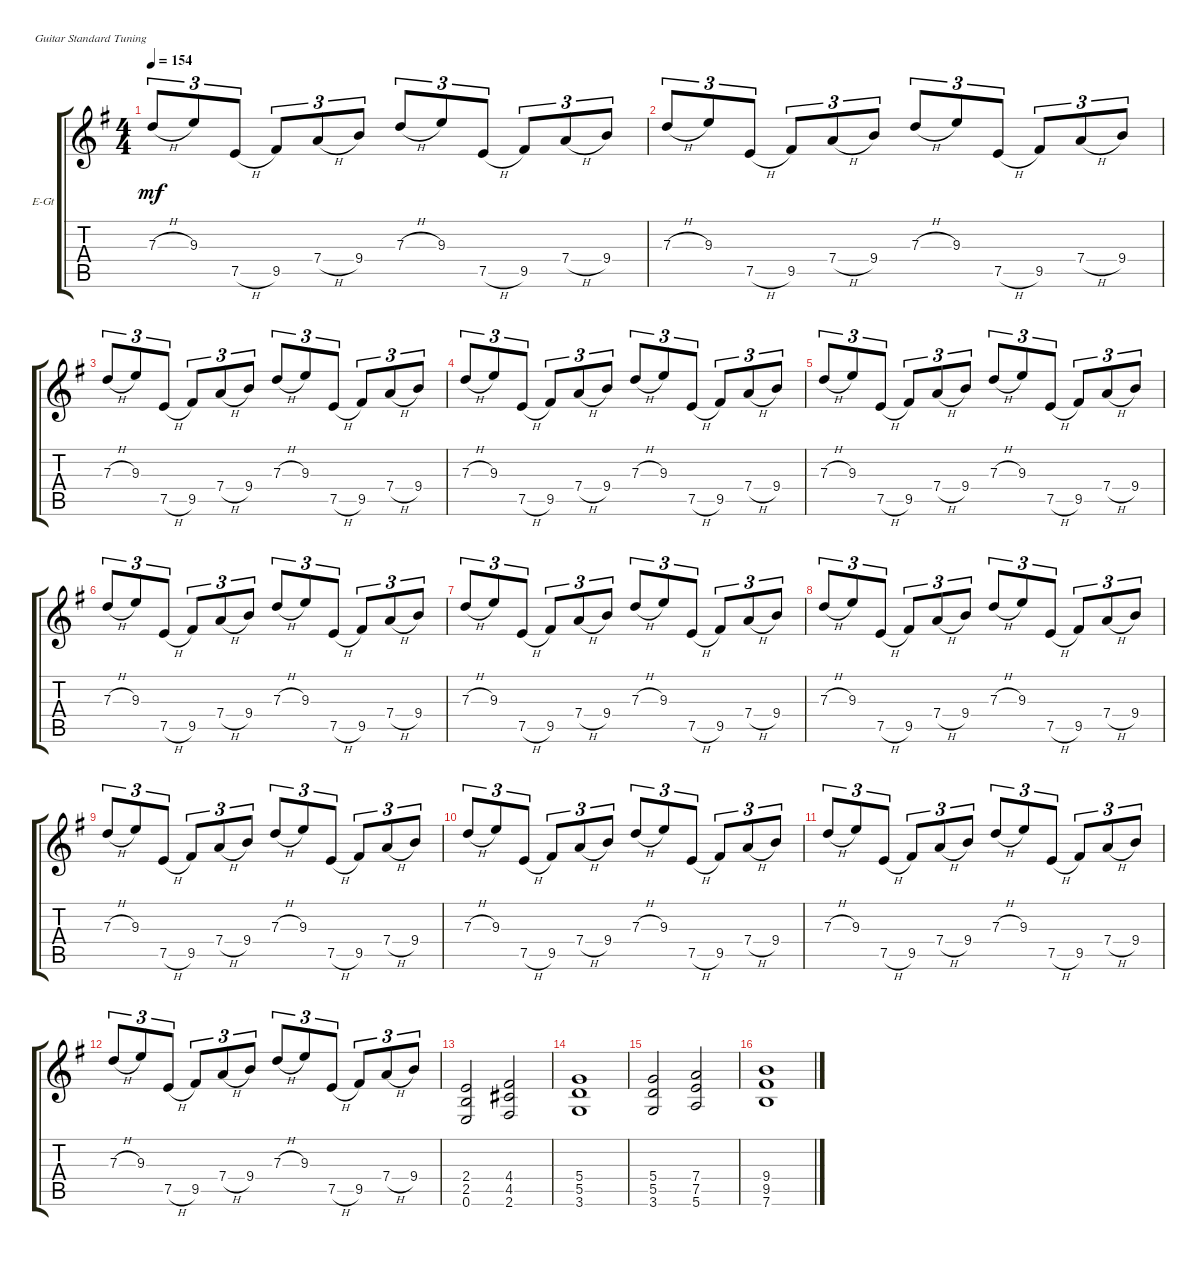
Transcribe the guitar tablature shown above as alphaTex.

\defaultSystemsLayout 4
\bracketExtendMode groupsimilarinstruments
\firstSystemTrackNameOrientation horizontal
\otherSystemsTrackNameOrientation horizontal
\track ("Electric Guitar" "E-Gt") {instrument distortionguitar}
\staff {score tabs}
\tuning (E4 B3 G3 D3 A2 E2)
\ts (4 4)
\tempo 154
\clef g2
\ks g
7.3{h}.8{tu (3 2) dy mf} 9.3.8{tu (3 2)} 7.5{h}.8{tu (3 2)} 9.5.8{tu (3 2)} 7.4{h}.8{tu (3 2)} 9.4.8{tu (3 2)} 7.3{h}.8{tu (3 2)} 9.3.8{tu (3 2)} 7.5{h}.8{tu (3 2)} 9.5.8{tu (3 2)} 7.4{h}.8{tu (3 2)} 9.4.8{tu (3 2)} |
7.3{h}.8{tu (3 2)} 9.3.8{tu (3 2)} 7.5{h}.8{tu (3 2)} 9.5.8{tu (3 2)} 7.4{h}.8{tu (3 2)} 9.4.8{tu (3 2)} 7.3{h}.8{tu (3 2)} 9.3.8{tu (3 2)} 7.5{h}.8{tu (3 2)} 9.5.8{tu (3 2)} 7.4{h}.8{tu (3 2)} 9.4.8{tu (3 2)} |
7.3{h}.8{tu (3 2)} 9.3.8{tu (3 2)} 7.5{h}.8{tu (3 2)} 9.5.8{tu (3 2)} 7.4{h}.8{tu (3 2)} 9.4.8{tu (3 2)} 7.3{h}.8{tu (3 2)} 9.3.8{tu (3 2)} 7.5{h}.8{tu (3 2)} 9.5.8{tu (3 2)} 7.4{h}.8{tu (3 2)} 9.4.8{tu (3 2)} |
7.3{h}.8{tu (3 2)} 9.3.8{tu (3 2)} 7.5{h}.8{tu (3 2)} 9.5.8{tu (3 2)} 7.4{h}.8{tu (3 2)} 9.4.8{tu (3 2)} 7.3{h}.8{tu (3 2)} 9.3.8{tu (3 2)} 7.5{h}.8{tu (3 2)} 9.5.8{tu (3 2)} 7.4{h}.8{tu (3 2)} 9.4.8{tu (3 2)} |
7.3{h}.8{tu (3 2)} 9.3.8{tu (3 2)} 7.5{h}.8{tu (3 2)} 9.5.8{tu (3 2)} 7.4{h}.8{tu (3 2)} 9.4.8{tu (3 2)} 7.3{h}.8{tu (3 2)} 9.3.8{tu (3 2)} 7.5{h}.8{tu (3 2)} 9.5.8{tu (3 2)} 7.4{h}.8{tu (3 2)} 9.4.8{tu (3 2)} |
7.3{h}.8{tu (3 2)} 9.3.8{tu (3 2)} 7.5{h}.8{tu (3 2)} 9.5.8{tu (3 2)} 7.4{h}.8{tu (3 2)} 9.4.8{tu (3 2)} 7.3{h}.8{tu (3 2)} 9.3.8{tu (3 2)} 7.5{h}.8{tu (3 2)} 9.5.8{tu (3 2)} 7.4{h}.8{tu (3 2)} 9.4.8{tu (3 2)} |
7.3{h}.8{tu (3 2)} 9.3.8{tu (3 2)} 7.5{h}.8{tu (3 2)} 9.5.8{tu (3 2)} 7.4{h}.8{tu (3 2)} 9.4.8{tu (3 2)} 7.3{h}.8{tu (3 2)} 9.3.8{tu (3 2)} 7.5{h}.8{tu (3 2)} 9.5.8{tu (3 2)} 7.4{h}.8{tu (3 2)} 9.4.8{tu (3 2)} |
7.3{h}.8{tu (3 2)} 9.3.8{tu (3 2)} 7.5{h}.8{tu (3 2)} 9.5.8{tu (3 2)} 7.4{h}.8{tu (3 2)} 9.4.8{tu (3 2)} 7.3{h}.8{tu (3 2)} 9.3.8{tu (3 2)} 7.5{h}.8{tu (3 2)} 9.5.8{tu (3 2)} 7.4{h}.8{tu (3 2)} 9.4.8{tu (3 2)} |
7.3{h}.8{tu (3 2)} 9.3.8{tu (3 2)} 7.5{h}.8{tu (3 2)} 9.5.8{tu (3 2)} 7.4{h}.8{tu (3 2)} 9.4.8{tu (3 2)} 7.3{h}.8{tu (3 2)} 9.3.8{tu (3 2)} 7.5{h}.8{tu (3 2)} 9.5.8{tu (3 2)} 7.4{h}.8{tu (3 2)} 9.4.8{tu (3 2)} |
7.3{h}.8{tu (3 2)} 9.3.8{tu (3 2)} 7.5{h}.8{tu (3 2)} 9.5.8{tu (3 2)} 7.4{h}.8{tu (3 2)} 9.4.8{tu (3 2)} 7.3{h}.8{tu (3 2)} 9.3.8{tu (3 2)} 7.5{h}.8{tu (3 2)} 9.5.8{tu (3 2)} 7.4{h}.8{tu (3 2)} 9.4.8{tu (3 2)} |
7.3{h}.8{tu (3 2)} 9.3.8{tu (3 2)} 7.5{h}.8{tu (3 2)} 9.5.8{tu (3 2)} 7.4{h}.8{tu (3 2)} 9.4.8{tu (3 2)} 7.3{h}.8{tu (3 2)} 9.3.8{tu (3 2)} 7.5{h}.8{tu (3 2)} 9.5.8{tu (3 2)} 7.4{h}.8{tu (3 2)} 9.4.8{tu (3 2)} |
7.3{h}.8{tu (3 2)} 9.3.8{tu (3 2)} 7.5{h}.8{tu (3 2)} 9.5.8{tu (3 2)} 7.4{h}.8{tu (3 2)} 9.4.8{tu (3 2)} 7.3{h}.8{tu (3 2)} 9.3.8{tu (3 2)} 7.5{h}.8{tu (3 2)} 9.5.8{tu (3 2)} 7.4{h}.8{tu (3 2)} 9.4.8{tu (3 2)} |
(0.6 2.5 2.4).2 (2.6 4.5 4.4).2 |
(3.6 5.5 5.4).1 |
(3.6 5.5 5.4).2 (5.6 7.5 7.4).2 |
(7.6 9.5 9.4).1
